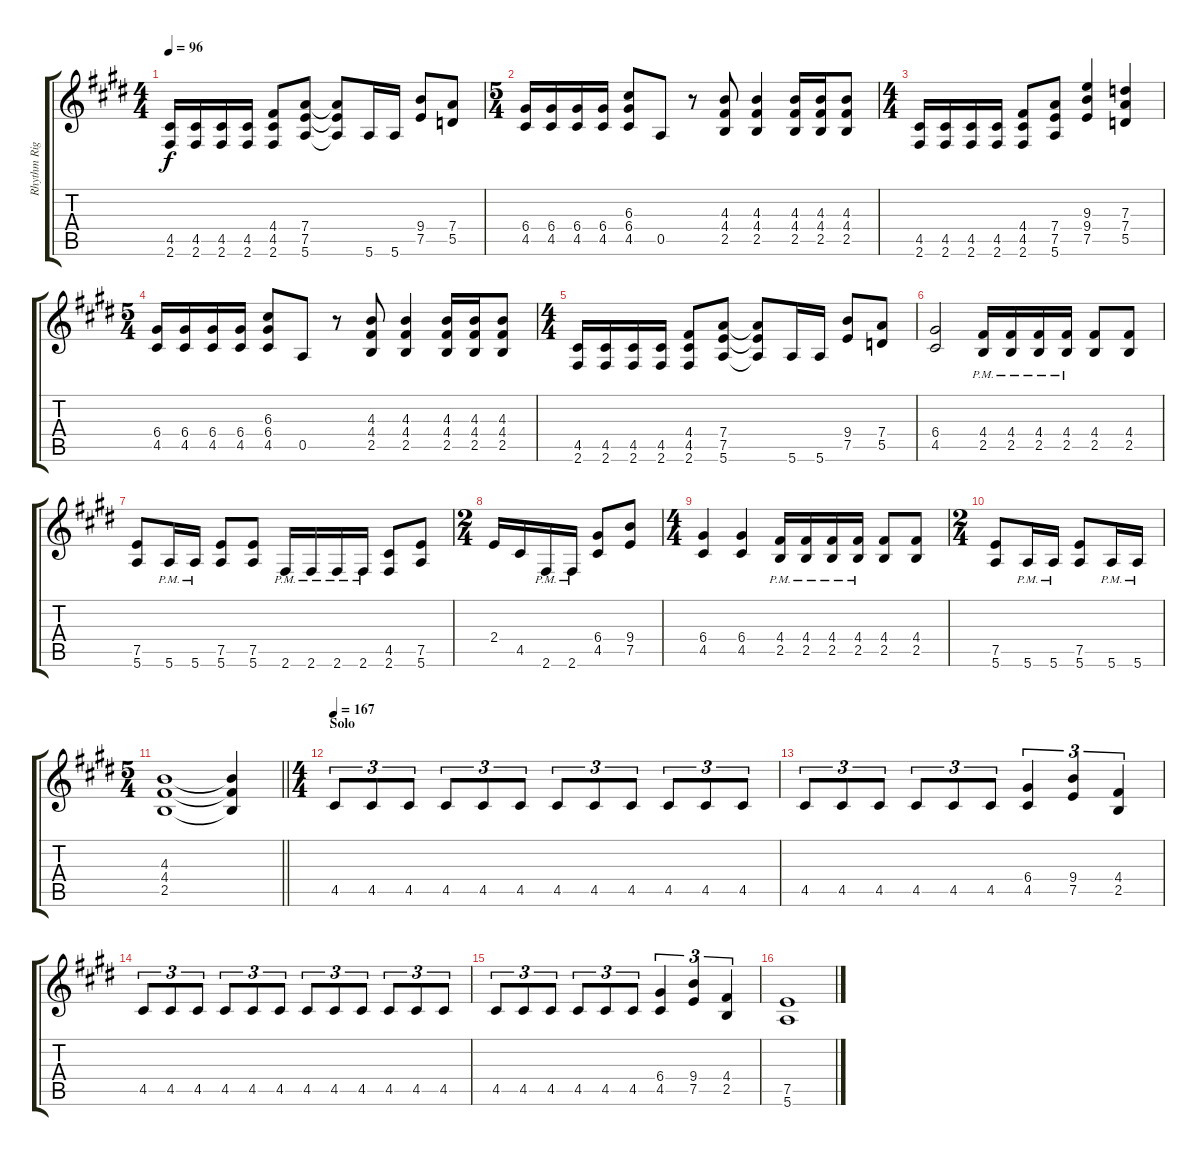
\track ("Rhythm Right" "Rhythm Rig") {instrument distortionguitar}
\staff {score tabs}
\tuning (E4 B3 G3 D3 A2 E2) {hide}
\ts (4 4)
\tempo 96
\clef g2
\ks e
(4.5 2.6).16{dy f} (4.5 2.6).16 (4.5 2.6).16 (4.5 2.6).16 (4.4 4.5 2.6).8 (7.4 7.5 5.6).8 (7.4{t} 7.5{t} 5.6{t}).8 5.6.16 5.6.16 (9.4 7.5).8 (7.4 5.5).8 |
\ts (5 4)
(6.4 4.5).16 (6.4 4.5).16 (6.4 4.5).16 (6.4 4.5).16 (6.3 6.4 4.5).8 0.5.8 r.8 (4.3 4.4 2.5).8 (4.3 4.4 2.5).4 (4.3 4.4 2.5).16 (4.3 4.4 2.5).16 (4.3 4.4 2.5).8 |
\ts (4 4)
(4.5 2.6).16 (4.5 2.6).16 (4.5 2.6).16 (4.5 2.6).16 (4.4 4.5 2.6).8 (7.4 7.5 5.6).8 (9.3 9.4 7.5).4 (7.3 7.4 5.5).4 |
\ts (5 4)
(6.4 4.5).16 (6.4 4.5).16 (6.4 4.5).16 (6.4 4.5).16 (6.3 6.4 4.5).8 0.5.8 r.8 (4.3 4.4 2.5).8 (4.3 4.4 2.5).4 (4.3 4.4 2.5).16 (4.3 4.4 2.5).16 (4.3 4.4 2.5).8 |
\ts (4 4)
(4.5 2.6).16 (4.5 2.6).16 (4.5 2.6).16 (4.5 2.6).16 (4.4 4.5 2.6).8 (7.4 7.5 5.6).8 (7.4{t} 7.5{t} 5.6{t}).8 5.6.16 5.6.16 (9.4 7.5).8 (7.4 5.5).8 |
(6.4 4.5).2 (4.4{pm} 2.5{pm}).16 (4.4{pm} 2.5{pm}).16 (4.4{pm} 2.5{pm}).16 (4.4{pm} 2.5{pm}).16 (4.4 2.5).8 (4.4 2.5).8 |
(7.5 5.6).8 5.6{pm}.16 5.6{pm}.16 (7.5 5.6).8 (7.5 5.6).8 2.6{pm}.16 2.6{pm}.16 2.6{pm}.16 2.6{pm}.16 (4.5 2.6).8 (7.5 5.6).8 |
\ts (2 4)
2.4.16 4.5.16 2.6{pm}.16 2.6{pm}.16 (6.4 4.5).8 (9.4 7.5).8 |
\ts (4 4)
(6.4 4.5).4 (6.4 4.5).4 (4.4{pm} 2.5{pm}).16 (4.4{pm} 2.5{pm}).16 (4.4{pm} 2.5{pm}).16 (4.4{pm} 2.5{pm}).16 (4.4 2.5).8 (4.4 2.5).8 |
\ts (2 4)
(7.5 5.6).8 5.6{pm}.16 5.6{pm}.16 (7.5 5.6).8 5.6{pm}.16 5.6{pm}.16 |
\ts (5 4)
\barLineRight lightlight
(4.3 4.4 2.5).1 (4.3{t} 4.4{t} 2.5{t}).4 |
\ts (4 4)
\section ("" "Solo")
\tempo 167
4.5.8{tu (3 2)} 4.5.8{tu (3 2)} 4.5.8{tu (3 2)} 4.5.8{tu (3 2)} 4.5.8{tu (3 2)} 4.5.8{tu (3 2)} 4.5.8{tu (3 2)} 4.5.8{tu (3 2)} 4.5.8{tu (3 2)} 4.5.8{tu (3 2)} 4.5.8{tu (3 2)} 4.5.8{tu (3 2)} |
4.5.8{tu (3 2)} 4.5.8{tu (3 2)} 4.5.8{tu (3 2)} 4.5.8{tu (3 2)} 4.5.8{tu (3 2)} 4.5.8{tu (3 2)} (6.4 4.5).4{tu (3 2)} (9.4 7.5).4{tu (3 2)} (4.4 2.5).4{tu (3 2)} |
4.5.8{tu (3 2)} 4.5.8{tu (3 2)} 4.5.8{tu (3 2)} 4.5.8{tu (3 2)} 4.5.8{tu (3 2)} 4.5.8{tu (3 2)} 4.5.8{tu (3 2)} 4.5.8{tu (3 2)} 4.5.8{tu (3 2)} 4.5.8{tu (3 2)} 4.5.8{tu (3 2)} 4.5.8{tu (3 2)} |
4.5.8{tu (3 2)} 4.5.8{tu (3 2)} 4.5.8{tu (3 2)} 4.5.8{tu (3 2)} 4.5.8{tu (3 2)} 4.5.8{tu (3 2)} (6.4 4.5).4{tu (3 2)} (9.4 7.5).4{tu (3 2)} (4.4 2.5).4{tu (3 2)} |
(7.5 5.6).1
